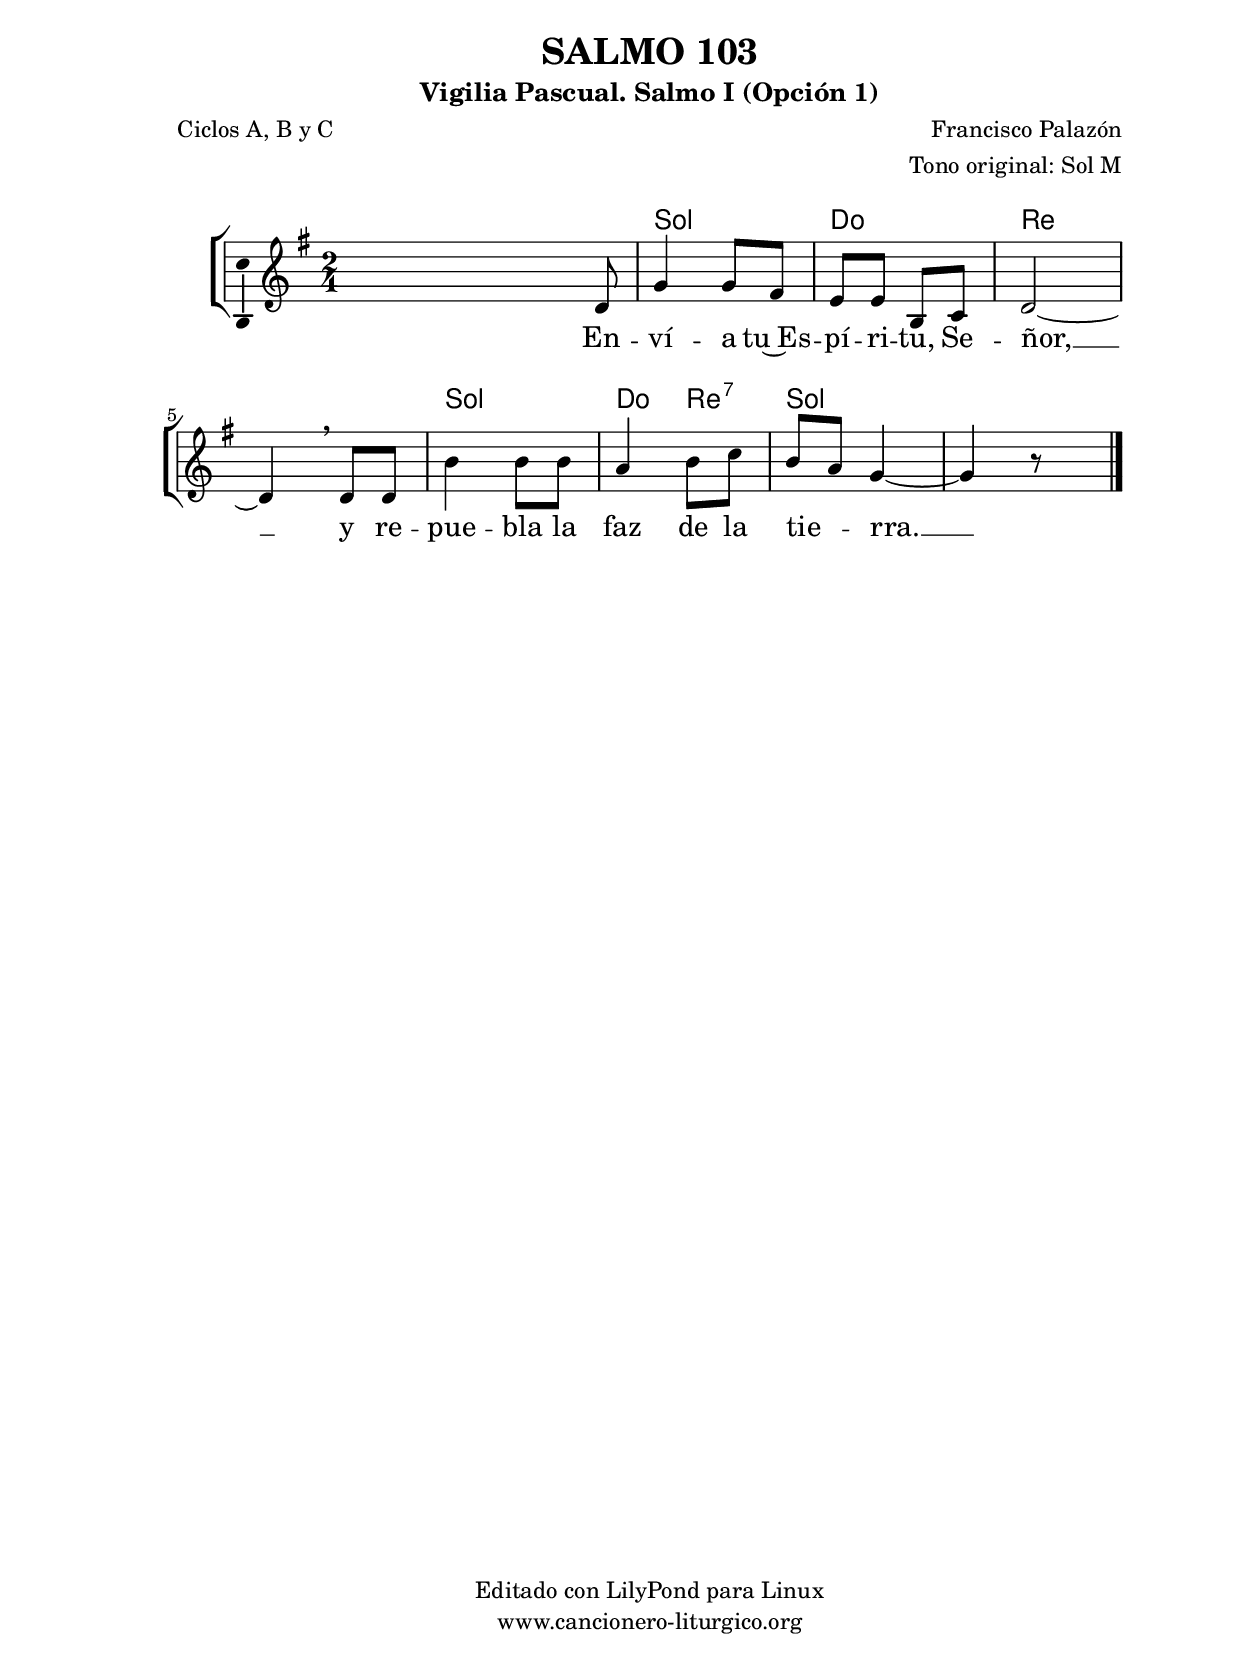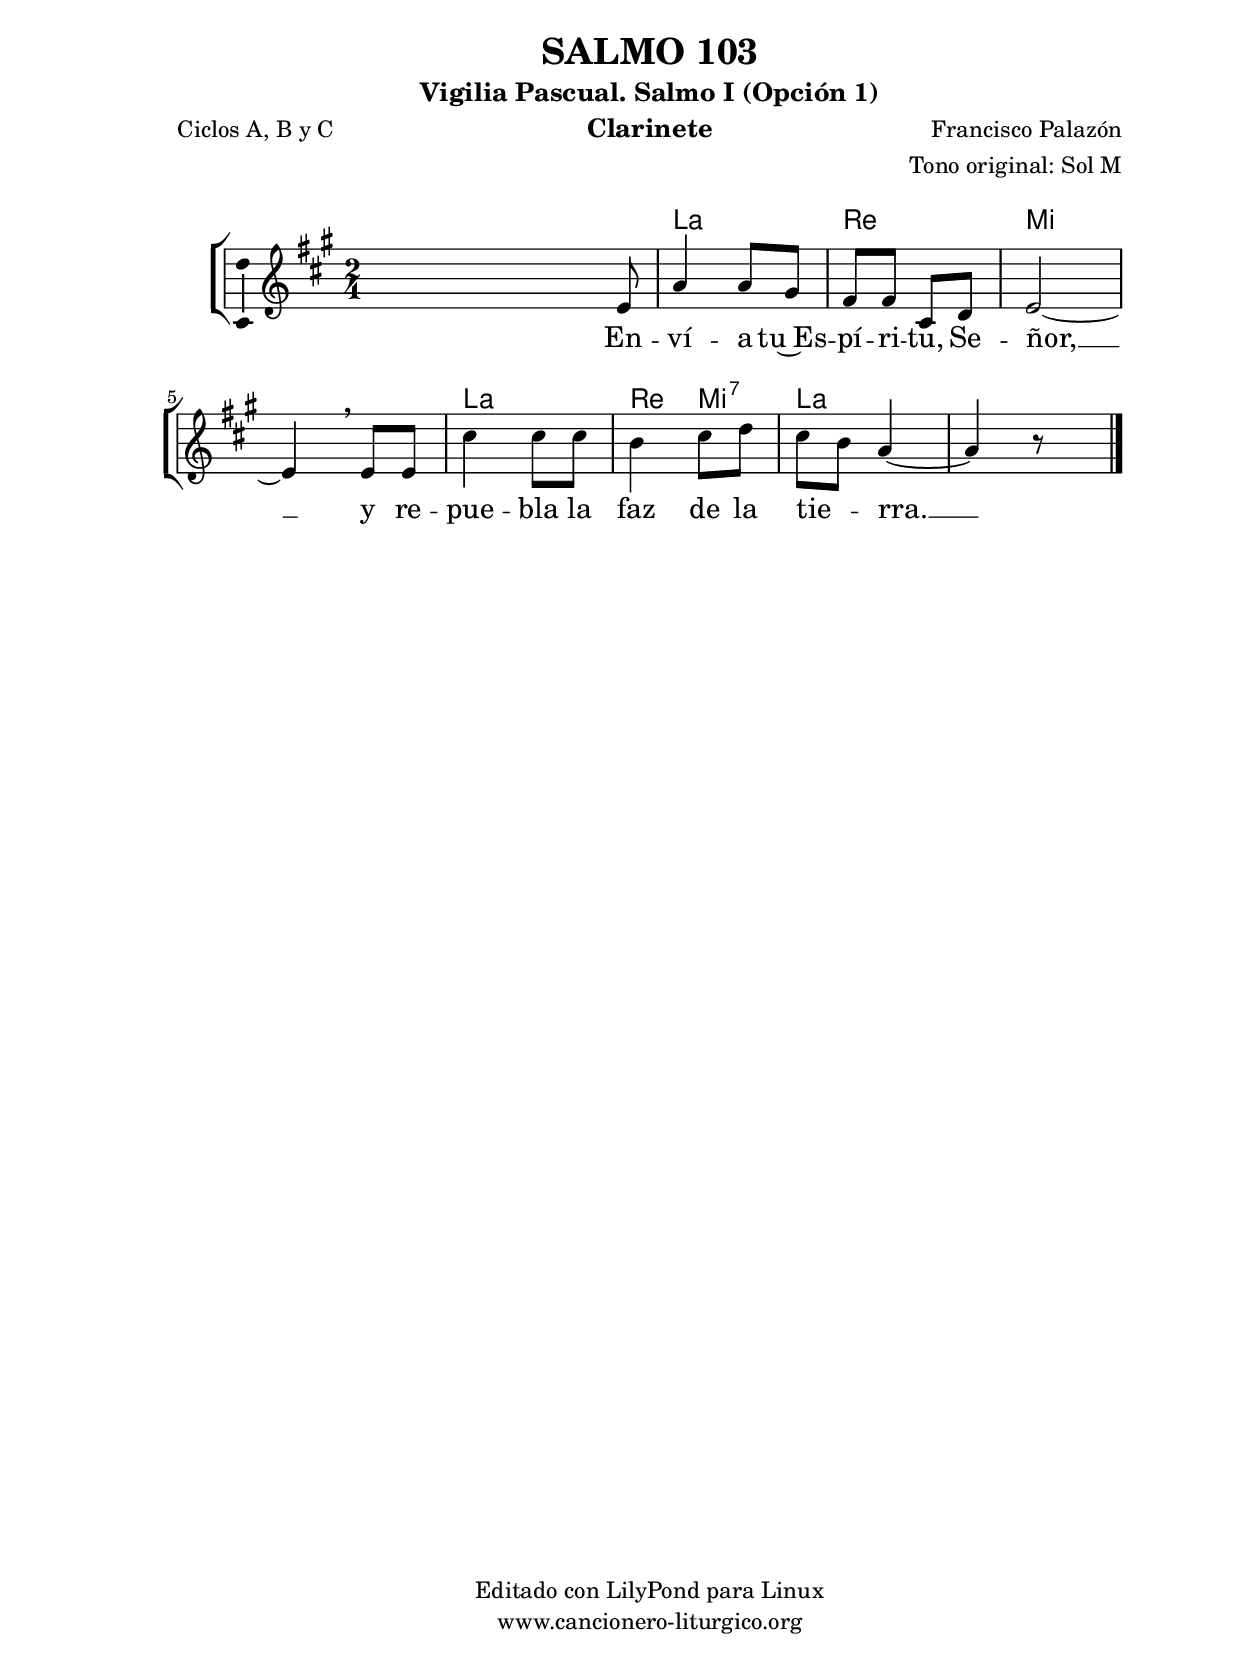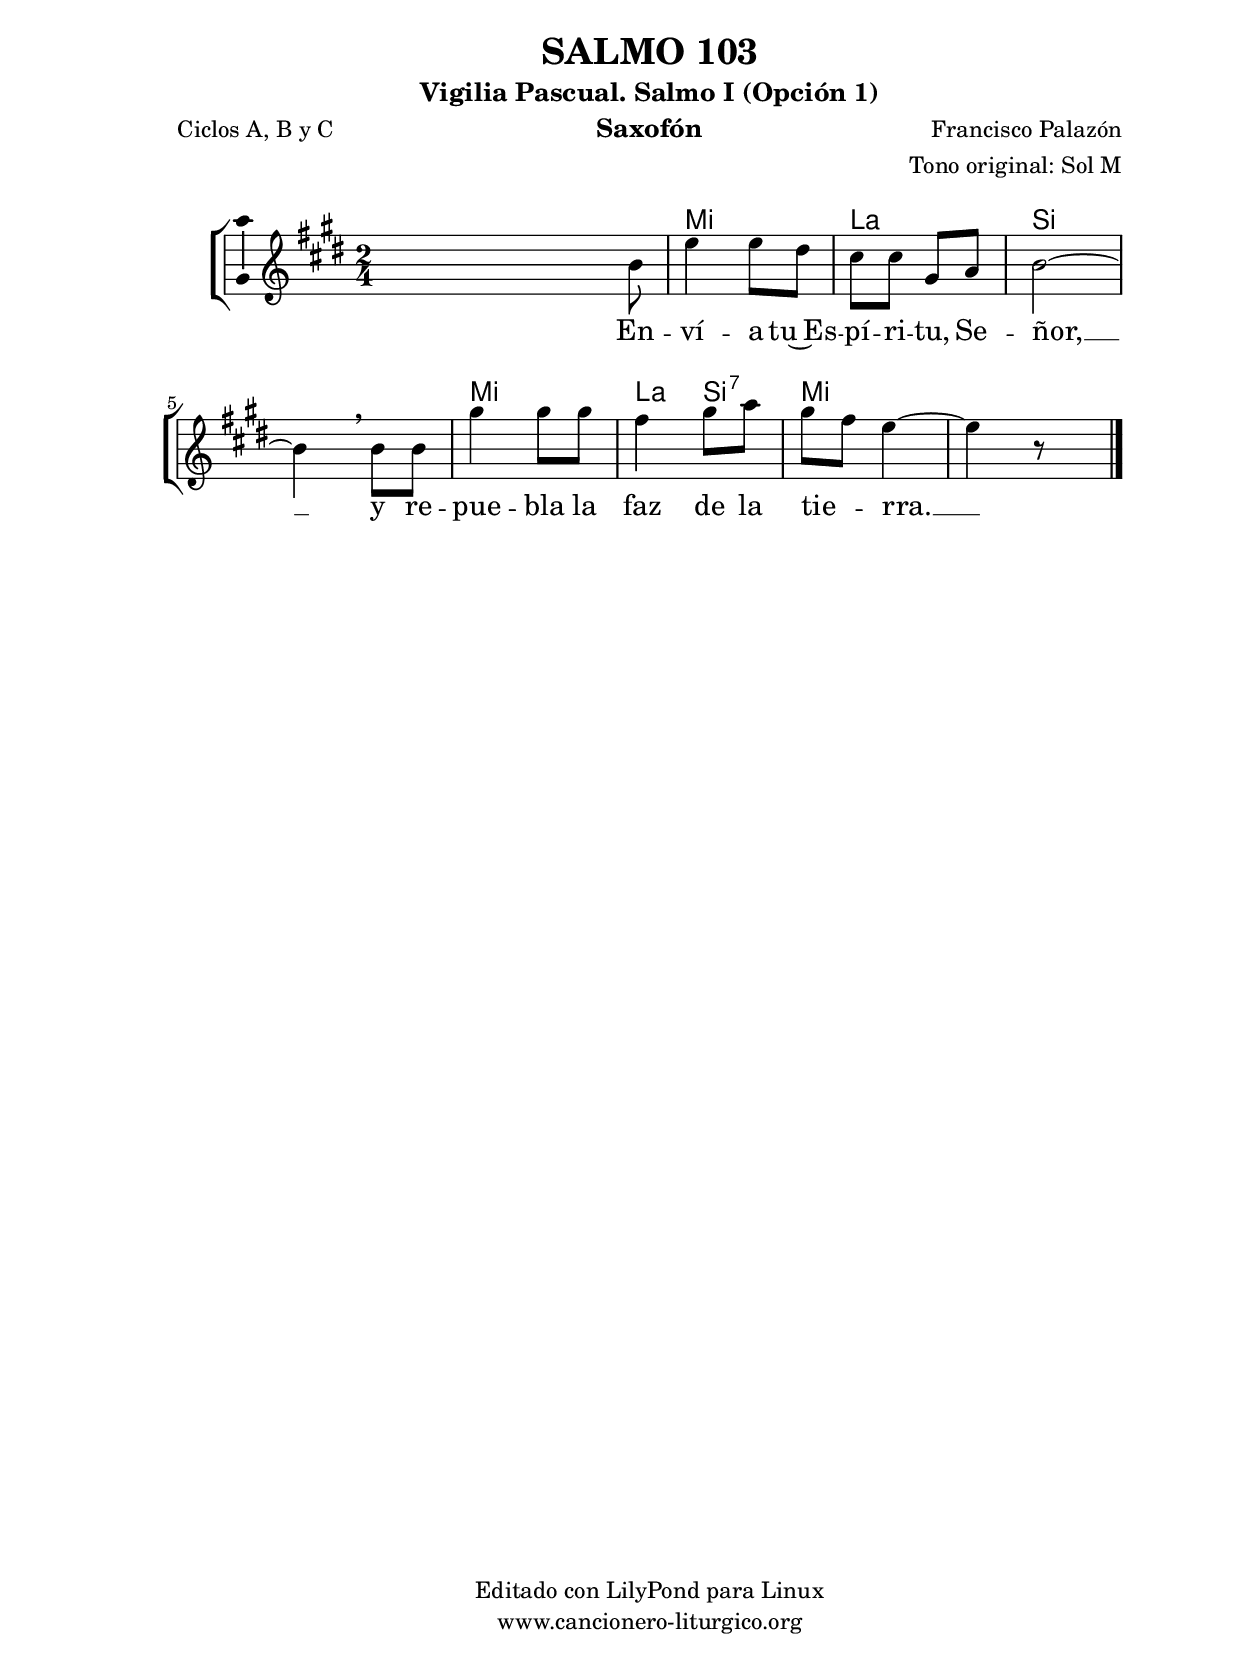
%
%para convertir .midi en .wav:
%timidity filename.midi -Ow -o finename.wav
%
%
%Para convertir de .wav a .mp3:
%lame -h -m j filename.wav
%
%
%para escuchar el midi:
%timidity nombrefichero.midi
%


%versión de lilypond para la que se ha escrito esta partitura:
\version "2.16.0"

	%Tamaño papel
	#(set-default-paper-size "a4")
	%Tamaño partitura
	#(set-global-staff-size 20)
	%No responde al pulsar sobre una nota
	#(ly:set-option 'point-and-click #f)

%parámetros del encabezamiento:
\header {
	title = "SALMO 103"
	subtitle = "Vigilia Pascual. Salmo I (Opción 1)"
	composer = "Francisco Palazón"
	poet = "Ciclos A, B y C"
	meter = ""
	arranger = "Tono original: Sol M"
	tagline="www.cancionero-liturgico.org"
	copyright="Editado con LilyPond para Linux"
	}

%parámetros asociados al papel:
\paper  {
	oddHeaderMarkup = \markup {\fill-line { \on-the-fly #not-first-page \fromproperty #'header:title \on-the-fly #not-first-page \fromproperty #'header:composer }}
	evenHeaderMarkup = \markup {\fill-line { \fromproperty #'header:composer \fromproperty #'header:title }}
	#(set-paper-size "a4")
	print-page-number = ##f
	first-page-number = 1
	print-first-page-number = ##f
%	head-separation = 3.0 \cm
	top-margin = 2.0 \cm
	bottom-margin = 0.5\cm
%%%	bottom-margin = -1.0\cm
	left-margin = 3.0 \cm
	line-width = 16.0 \cm 
	indent = 8\mm
	interscoreline = 2.\mm
	between-system-space = 15\mm
%	para que las partituras no llenen la hoja:
	ragged-bottom = ##t
%	idem para la última hoja:
	ragged-last-bottom = ##f
%	para que las partituras llenen el ancho del papel:
	ragged-last = ##f
	after-title-space = 2.5 \cm
%page-count=1
system-count=2

	%Flexible Vertical Spacing
%	markup-markup-spacing =
%	#'((basic-distance . 15) (minimum-distance . 15) (padding . 3))
	markup-system-spacing =
	#'((basic-distance . 15) (minimum-distance . 15) (padding . 3))
	system-system-spacing =
	#'((basic-distance . 15) (minimum-distance . 15) (padding . 3))
	score-system-spacing =
	#'((basic-distance . 15) (minimum-distance . 15) (padding . 5))
%	top-system-spacing = % header
%	#'((basic-distance . 8) (minimum-distance . 0) (padding . 3))
%	top-markup-spacing =
%	#'((basic-distance . 20) (minimum-distance . 20) (padding . 3))
	last-bottom-spacing = % footer
	#'((basic-distance . 5) (minimum-distance . 5) (padding . 3))
%	score-markup-spacing =
%	#'((basic-distance . 16) (minimum-distance . 13) (padding . 3))

	}


%parámetros que afectan a toda la partitura:
global =  {
	%clave de sol (G):
	\clef G
	%armadura:
%	\transpose f g
	\key g \major
	\tempo 4=100
	\set Score.tempoHideNote = ##t
	}


acordes = {
	\italianChords
	\chordmode {
%	\transpose f g
{

s2
g2 c d s g c4 d:7 g2 s

	}
	}
}

melodia = 
%	\transpose f g
{
	\relative c'{

\time 2/4
s4 s8 d8
g4 g8 fis
e8 e b c
d2~
d4 \breathe d8 d
b'4 b8 b
a4 b8 c
b8 a g4~
g4 r8 s8

	\bar "|."
	}
	}


texto = \lyricmode {
En -- ví -- a tu~Es -- pí -- ri -- tu, Se -- ñor, __
y re -- pue -- bla la faz de la tie -- _ rra. __
	}


acordesStaff = \context ChordNames = acordesStaff <<
	\set chordChanges = ##t
	\acordes
	>>


vozStaff = \context Voice = vozStaff
\with {\consists "Ambitus_engraver"}
<<
%	\set Staff.instrumentName = ""
%	\set Staff.shortInstrumentName = ""
%	\set Staff.midiInstrument = #"clarinet"
%	\set Staff.midiInstrument = #"cello"
%	\set Staff.midiInstrument = #"flute"
	\set Staff.midiInstrument = #"electric guitar (jazz)"
%	\set Staff.midiInstrument = #"english horn"
%	\set Staff.midiInstrument = #"violin"
%	\set Staff.midiInstrument = #"glockenspiel"
	\set Staff.midiMinimumVolume = #0.7
	\set Staff.midiMaximumVolume = #0.9
	\global
	\melodia
	>>


textoStaff = \context Lyrics = textoStaff <<
	\lyricsto vozStaff \texto
	>>

\book {
	\score {
		\context ChoirStaff {
			\override StaffGroup.SystemStartBracket #'collapse-height = #1
			\override Score.SystemStartBar #'collapse-height = #1
			<<
			\acordesStaff
			\vozStaff
			\textoStaff
			>>
			}
		\layout {
	    		\context {
				\Lyrics
				\override LyricText #'font-size = #2
				}
	   		 \context {
				\Score
				%fontSize = #3
				\override StaffSymbol #'staff-space = #(magstep +3)
				%\override Beam #'thickness = #0.55
				%\override SpacingSpanner #'spacing-increment = #1.0
				%\override Slur #'height-limit = #1.5
				}
			}
		}
	\score {
		\unfoldRepeats
		\context ChoirStaff {
			<<
			\acordesStaff
			\vozStaff
			>>
			}
		\midi {
	  		\context {
	  			\Score
				tempoWholesPerMinute = #(ly:make-moment 70 4)
				}
			}
		}
	}

%Partitura para clarinete
#(define output-suffix "C")
\book {
	\header{
		instrument = "Clarinete"
		}
	\score {
		\context ChoirStaff {
			\override StaffGroup.SystemStartBracket #'collapse-height = #1
			\override Score.SystemStartBar #'collapse-height = #1
\transpose c d
			<<
			\acordesStaff
			\vozStaff
			\textoStaff
			>>
			}
		\layout {
	    		\context {
				\Lyrics
				\override LyricText #'font-size = #2
				}
	   		 \context {
				\Score
				%fontSize = #3
				\override StaffSymbol #'staff-space = #(magstep +3)
				%\override Beam #'thickness = #0.55
				%\override SpacingSpanner #'spacing-increment = #1.0
				%\override Slur #'height-limit = #1.5
				}
			}
		}
	}

%Partitura para saxofón
#(define output-suffix "S")
\book {
	\header{
		instrument = "Saxofón"
		}
	\score {
		\context ChoirStaff {
			\override StaffGroup.SystemStartBracket #'collapse-height = #1
			\override Score.SystemStartBar #'collapse-height = #1
\transpose c a
			<<
			\acordesStaff
			\vozStaff
			\textoStaff
			>>
			}
		\layout {
	    		\context {
				\Lyrics
				\override LyricText #'font-size = #2
				}
	   		 \context {
				\Score
				%fontSize = #3
				\override StaffSymbol #'staff-space = #(magstep +3)
				%\override Beam #'thickness = #0.55
				%\override SpacingSpanner #'spacing-increment = #1.0
				%\override Slur #'height-limit = #1.5
				}
			}
		}
	}

